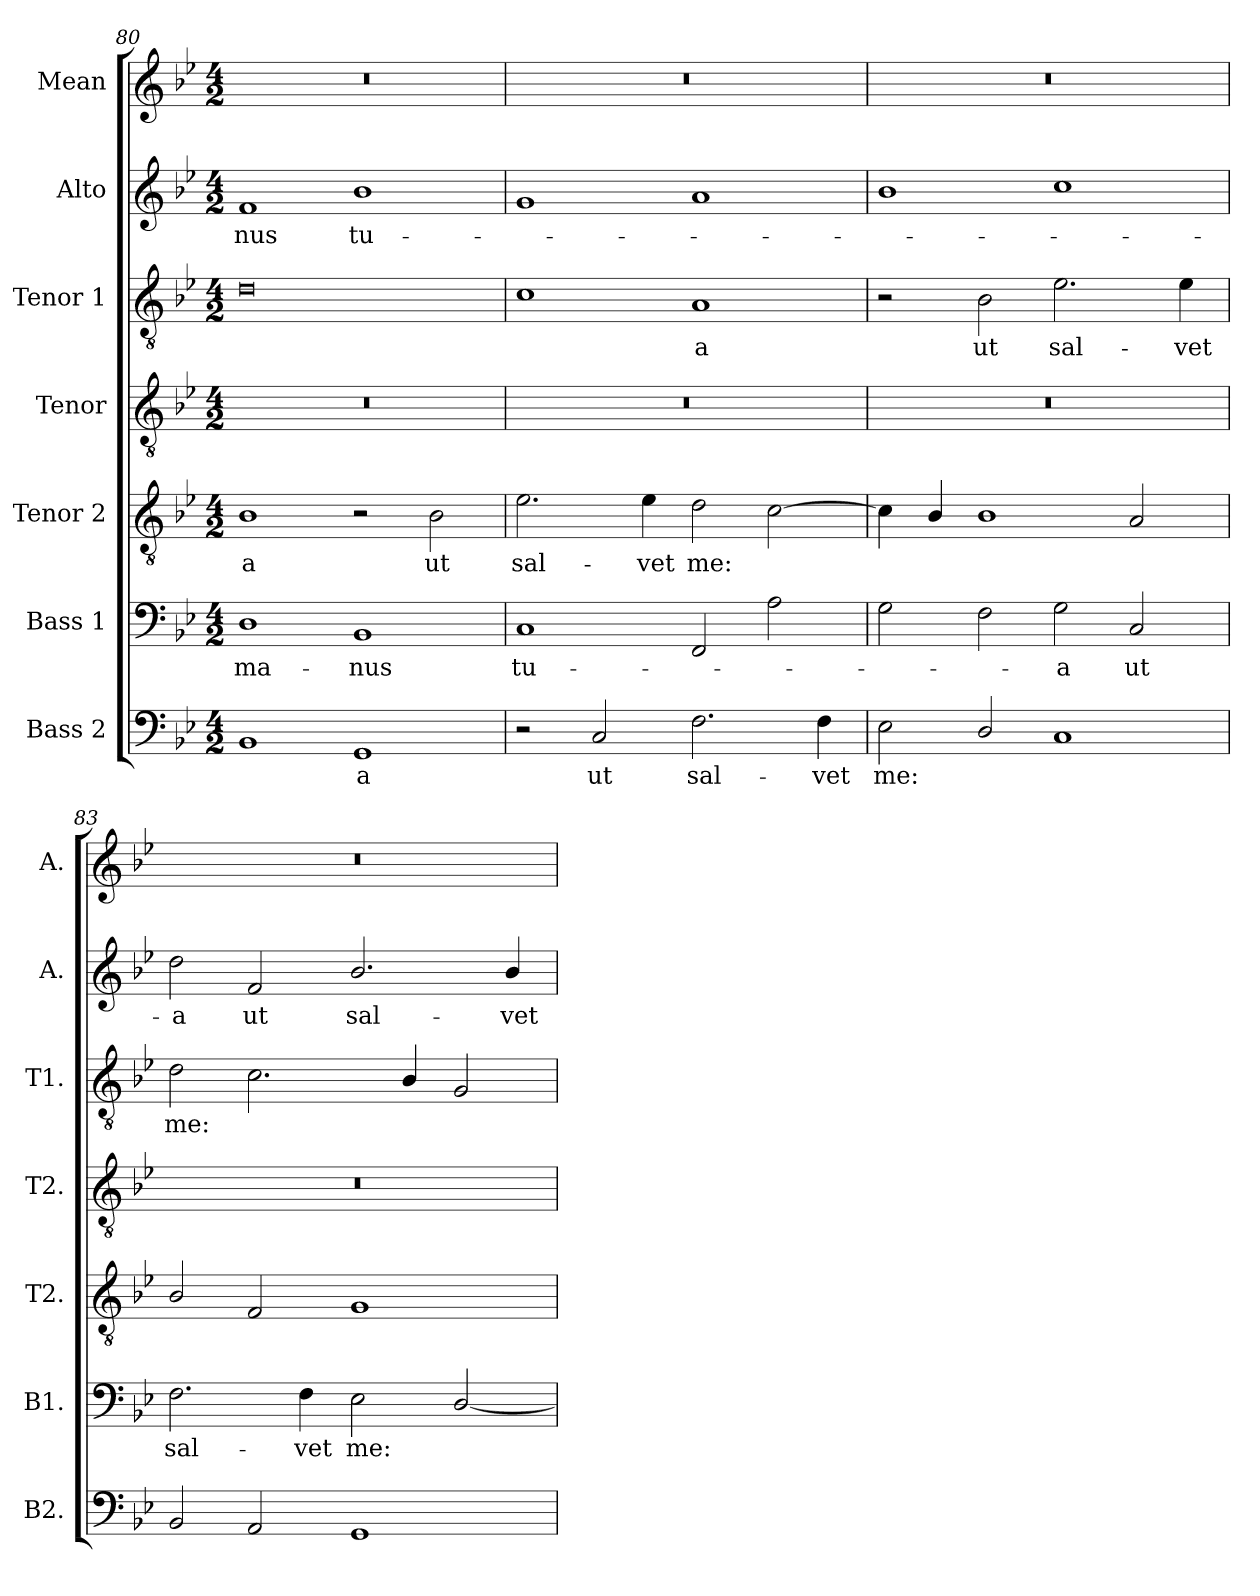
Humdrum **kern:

**kern	**text	**kern	**text	**kern	**text	**kern	**kern	**text	**kern	**text	**kern
*part7	*part7	*part6	*part6	*part5	*part5	*part4	*part3	*part3	*part2	*part2	*part1
*staff7	*staff7	*staff6	*staff6	*staff5	*staff5	*staff4	*staff3	*staff3	*staff2	*staff2	*staff1
*I"Bass 2	*	*I"Bass 1	*	*I"Tenor 2	*	*I"Tenor	*I"Tenor 1	*	*I"Alto	*	*I"Mean
*I'B2.	*	*I'B1.	*	*I'T2.	*	*I'T2.	*I'T1.	*	*I'A.	*	*I'A.
*clefF4	*	*clefF4	*	*clefGv2	*	*clefGv2	*clefGv2	*	*clefG2	*	*clefG2
*	*	*	*	*ITrd7c12	*	*ITrd7c12	*ITrd7c12	*	*	*	*
*k[b-e-]	*	*k[b-e-]	*	*k[b-e-]	*	*k[b-e-]	*k[b-e-]	*	*k[b-e-]	*	*k[b-e-]
*B-:	*	*B-:	*	*B-:	*	*B-:	*B-:	*	*B-:	*	*B-:
*M4/2	*	*M4/2	*	*M4/2	*	*M4/2	*M4/2	*	*M4/2	*	*M4/2
=80	=80	=80	=80	=80	=80	=80	=80	=80	=80	=80	=80
!	!	!	!LO:LY:b:color=#000000	!	!	!	!	!	!	!	!
!	!	!	!	!	!LO:LY:b:color=#000000	!LO:N:vis=1	!	!	!	!	!
!	!	!	!	!	!	!	!	!	!	!LO:LY:b:color=#000000	!LO:N:vis=1
1BB-i	.	1Di	ma-	1BB-i	-a	0r	0Di	.	1fi	-nus	0r
!	!LO:LY:b:color=#000000	!	!	!	!	!	!	!	!	!	!
!	!	!	!LO:LY:b:color=#000000	!	!	!	!	!	!	!	!
!	!	!	!	!	!	!	!	!	!	!LO:LY:b:color=#000000	!
1GGi	-a	1BB-i	-nus	2r	.	.	.	.	1b-i	tu-	.
!	!	!	!	!	!LO:LY:b:color=#000000	!	!	!	!	!	!
.	.	.	.	2BB-i\	ut	.	.	.	.	.	.
=81	=81	=81	=81	=81	=81	=81	=81	=81	=81	=81	=81
!	!	!	!LO:LY:b:color=#000000	!	!	!	!	!	!	!	!
!	!	!	!	!	!LO:LY:b:color=#000000	!LO:N:vis=1	!	!	!	!	!LO:N:vis=1
2r	.	1Ci	tu-	2.E-i\	sal-	0r	1Ci	.	1gi	.	0r
!	!LO:LY:b:color=#000000	!	!	!	!	!	!	!	!	!	!
2Ci/	ut	.	.	.	.	.	.	.	.	.	.
!	!	!	!	!	!LO:LY:b:color=#000000	!	!	!	!	!	!
.	.	.	.	4E-i\	-vet	.	.	.	.	.	.
!	!LO:LY:b:color=#000000	!	!	!	!	!	!	!	!	!	!
!	!	!	!	!	!LO:LY:b:color=#000000	!	!	!	!	!	!
!	!	!	!	!	!	!	!	!LO:LY:b:color=#000000	!	!	!
2.Fi\	sal-	2FFi/	.	2Di\	me:	.	1AAi	-a	1ai	.	.
.	.	2Ai\	.	[2Ci\	.	.	.	.	.	.	.
!	!LO:LY:b:color=#000000	!	!	!	!	!	!	!	!	!	!
4Fi\	-vet	.	.	.	.	.	.	.	.	.	.
=82	=82	=82	=82	=82	=82	=82	=82	=82	=82	=82	=82
!	!LO:LY:b:color=#000000	!	!	!	!	!LO:N:vis=1	!	!	!	!	!LO:N:vis=1
2E-i\	me:	2Gi\	.	4Ci\]	.	0r	2r	.	1b-i	.	0r
.	.	.	.	4BB-i/	.	.	.	.	.	.	.
!	!	!	!	!	!	!	!	!LO:LY:b:color=#000000	!	!	!
2Di/	.	2Fi\	.	1BB-i	.	.	2BB-i\	ut	.	.	.
!	!	!	!LO:LY:b:color=#000000	!	!	!	!	!	!	!	!
!	!	!	!	!	!	!	!	!LO:LY:b:color=#000000	!	!	!
1Ci	.	2Gi\	-a	.	.	.	2.E-i\	sal-	1cci	.	.
!	!	!	!LO:LY:b:color=#000000	!	!	!	!	!	!	!	!
.	.	2Ci/	ut	2AAi/	.	.	.	.	.	.	.
!	!	!	!	!	!	!	!	!LO:LY:b:color=#000000	!	!	!
.	.	.	.	.	.	.	4E-i\	-vet	.	.	.
=83	=83	=83	=83	=83	=83	=83	=83	=83	=83	=83	=83
!	!	!	!LO:LY:b:color=#000000	!	!	!LO:N:vis=1	!	!	!	!	!
!	!	!	!	!	!	!	!	!LO:LY:b:color=#000000	!	!	!
!	!	!	!	!	!	!	!	!	!	!LO:LY:b:color=#000000	!LO:N:vis=1
2BB-i/	.	2.Fi\	sal-	2BB-i/	.	0r	2Di\	me:	2ddi\	-a	0r
!	!	!	!	!	!	!	!	!	!	!LO:LY:b:color=#000000	!
2AAi/	.	.	.	2FFi/	.	.	2.Ci\	.	2fi/	ut	.
!	!	!	!LO:LY:b:color=#000000	!	!	!	!	!	!	!	!
.	.	4Fi\	-vet	.	.	.	.	.	.	.	.
!	!	!	!LO:LY:b:color=#000000	!	!	!	!	!	!	!	!
!	!	!	!	!	!	!	!	!	!	!LO:LY:b:color=#000000	!
1GGi	.	2E-i\	me:	1GGi	.	.	.	.	2.b-i/	sal-	.
.	.	.	.	.	.	.	4BB-i/	.	.	.	.
.	.	[2Di/	.	.	.	.	2GGi/	.	.	.	.
!	!	!	!	!	!	!	!	!	!	!LO:LY:b:color=#000000	!
.	.	.	.	.	.	.	.	.	4b-i/	-vet	.
=	=	=	=	=	=	=	=	=	=	=	=
*-	*-	*-	*-	*-	*-	*-	*-	*-	*-	*-	*-
